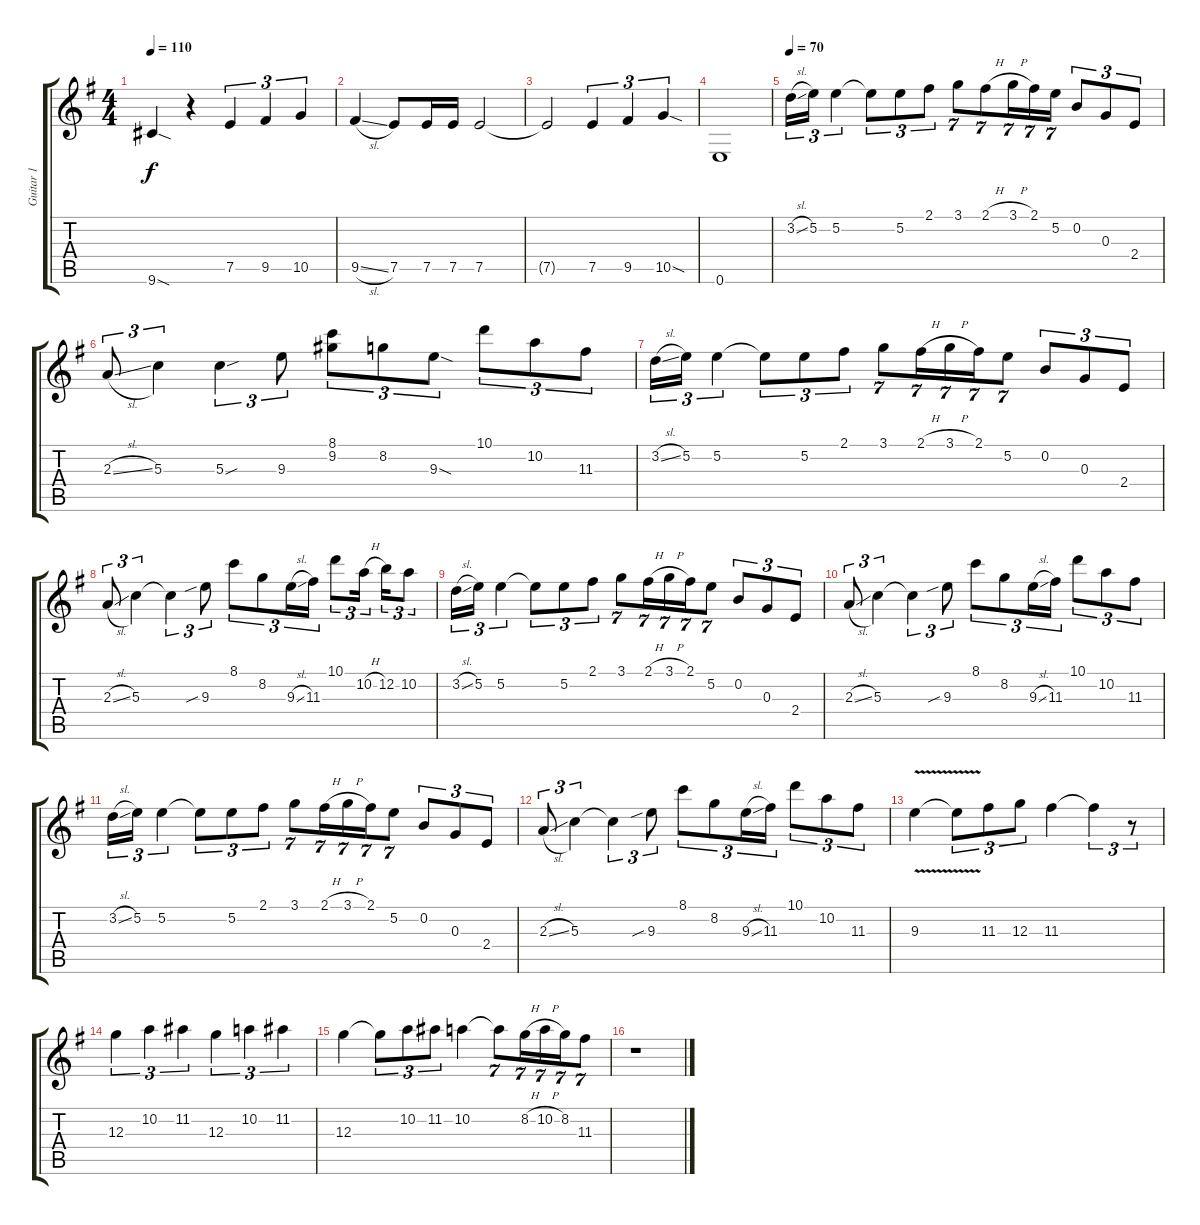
\track ("Guitar 1" "Guitar 1") {instrument distortionguitar}
\staff {score tabs}
\tuning (E4 B3 G3 D3 A2 E2) {hide}
\ts (4 4)
\tempo 110
\clef g2
\ks g
9.6{sod t}.4{dy f} r.4 7.5.4{tu (3 2)} 9.5.4{tu (3 2)} 10.5.4{tu (3 2)} |
9.5{sl}.4 7.5.8 7.5.16 7.5.16 7.5.2 |
7.5{t}.2 7.5.4{tu (3 2)} 9.5.4{tu (3 2)} 10.5{sod}.4{tu (3 2)} |
0.6.1 |
\tempo 70
3.2{sl}.16{tu (3 2)} 5.2.16{tu (3 2)} 5.2.4{tu (3 2)} 5.2{t}.8{tu (3 2)} 5.2.8{tu (3 2)} 2.1.8{tu (3 2)} 3.1.8{tu (7 4)} 2.1{h}.8{tu (7 4)} 3.1{h}.16{tu (7 4)} 2.1.16{tu (7 4)} 5.2.16{tu (7 4)} 0.2.8{tu (3 2)} 0.3.8{tu (3 2)} 2.4.8{tu (3 2)} |
2.3{sl}.8{tu (3 2)} 5.3.4{tu (3 2)} 5.3{sou}.4{tu (3 2)} 9.3.8{tu (3 2)} (8.1 9.2).8{tu (3 2)} 8.2.8{tu (3 2)} 9.3{sod}.8{tu (3 2)} 10.1.8{tu (3 2)} 10.2.8{tu (3 2)} 11.3.8{tu (3 2)} |
3.2{sl}.16{tu (3 2)} 5.2.16{tu (3 2)} 5.2.4{tu (3 2)} 5.2{t}.8{tu (3 2)} 5.2.8{tu (3 2)} 2.1.8{tu (3 2)} 3.1.8{tu (7 4)} 2.1{h}.16{tu (7 4)} 3.1{h}.16{tu (7 4)} 2.1.16{tu (7 4)} 5.2.8{tu (7 4)} 0.2.8{tu (3 2)} 0.3.8{tu (3 2)} 2.4.8{tu (3 2)} |
2.3{sl}.8{tu (3 2)} 5.3.4{tu (3 2)} 5.3{t}.4{tu (3 2)} 9.3{sib}.8{tu (3 2)} 8.1.8{tu (3 2)} 8.2.8{tu (3 2)} 9.3{sl}.16{tu (3 2)} 11.3.16{tu (3 2)} 10.1.8{tu (3 2)} 10.2{h}.16{tu (3 2) beam splitsecondary} 12.2.16{tu (3 2)} 10.2.8{tu (3 2)} |
3.2{sl}.16{tu (3 2)} 5.2.16{tu (3 2)} 5.2.4{tu (3 2)} 5.2{t}.8{tu (3 2)} 5.2.8{tu (3 2)} 2.1.8{tu (3 2)} 3.1.8{tu (7 4)} 2.1{h}.16{tu (7 4)} 3.1{h}.16{tu (7 4)} 2.1.16{tu (7 4)} 5.2.8{tu (7 4)} 0.2.8{tu (3 2)} 0.3.8{tu (3 2)} 2.4.8{tu (3 2)} |
2.3{sl}.8{tu (3 2)} 5.3.4{tu (3 2)} 5.3{t}.4{tu (3 2)} 9.3{sib}.8{tu (3 2)} 8.1.8{tu (3 2)} 8.2.8{tu (3 2)} 9.3{sl}.16{tu (3 2)} 11.3.16{tu (3 2)} 10.1.8{tu (3 2)} 10.2.8{tu (3 2)} 11.3.8{tu (3 2)} |
3.2{sl}.16{tu (3 2)} 5.2.16{tu (3 2)} 5.2.4{tu (3 2)} 5.2{t}.8{tu (3 2)} 5.2.8{tu (3 2)} 2.1.8{tu (3 2)} 3.1.8{tu (7 4)} 2.1{h}.16{tu (7 4)} 3.1{h}.16{tu (7 4)} 2.1.16{tu (7 4)} 5.2.8{tu (7 4)} 0.2.8{tu (3 2)} 0.3.8{tu (3 2)} 2.4.8{tu (3 2)} |
2.3{sl}.8{tu (3 2)} 5.3.4{tu (3 2)} 5.3{t}.4{tu (3 2)} 9.3{sib}.8{tu (3 2)} 8.1.8{tu (3 2)} 8.2.8{tu (3 2)} 9.3{sl}.16{tu (3 2)} 11.3.16{tu (3 2)} 10.1.8{tu (3 2)} 10.2.8{tu (3 2)} 11.3.8{tu (3 2)} |
9.3{v}.4 9.3{t}.8{tu (3 2)} 11.3.8{tu (3 2)} 12.3.8{tu (3 2)} 11.3.4 11.3{t}.4{tu (3 2)} r.8{tu (3 2)} |
12.3.4{tu (3 2)} 10.2.4{tu (3 2)} 11.2.4{tu (3 2)} 12.3.4{tu (3 2)} 10.2.4{tu (3 2)} 11.2.4{tu (3 2)} |
12.3.4 12.3{t}.8{tu (3 2)} 10.2.8{tu (3 2)} 11.2.8{tu (3 2)} 10.2.4 10.2{t}.8{tu (7 4)} 8.2{h}.16{tu (7 4)} 10.2{h}.16{tu (7 4)} 8.2.16{tu (7 4)} 11.3.8{tu (7 4)} |
r.1
